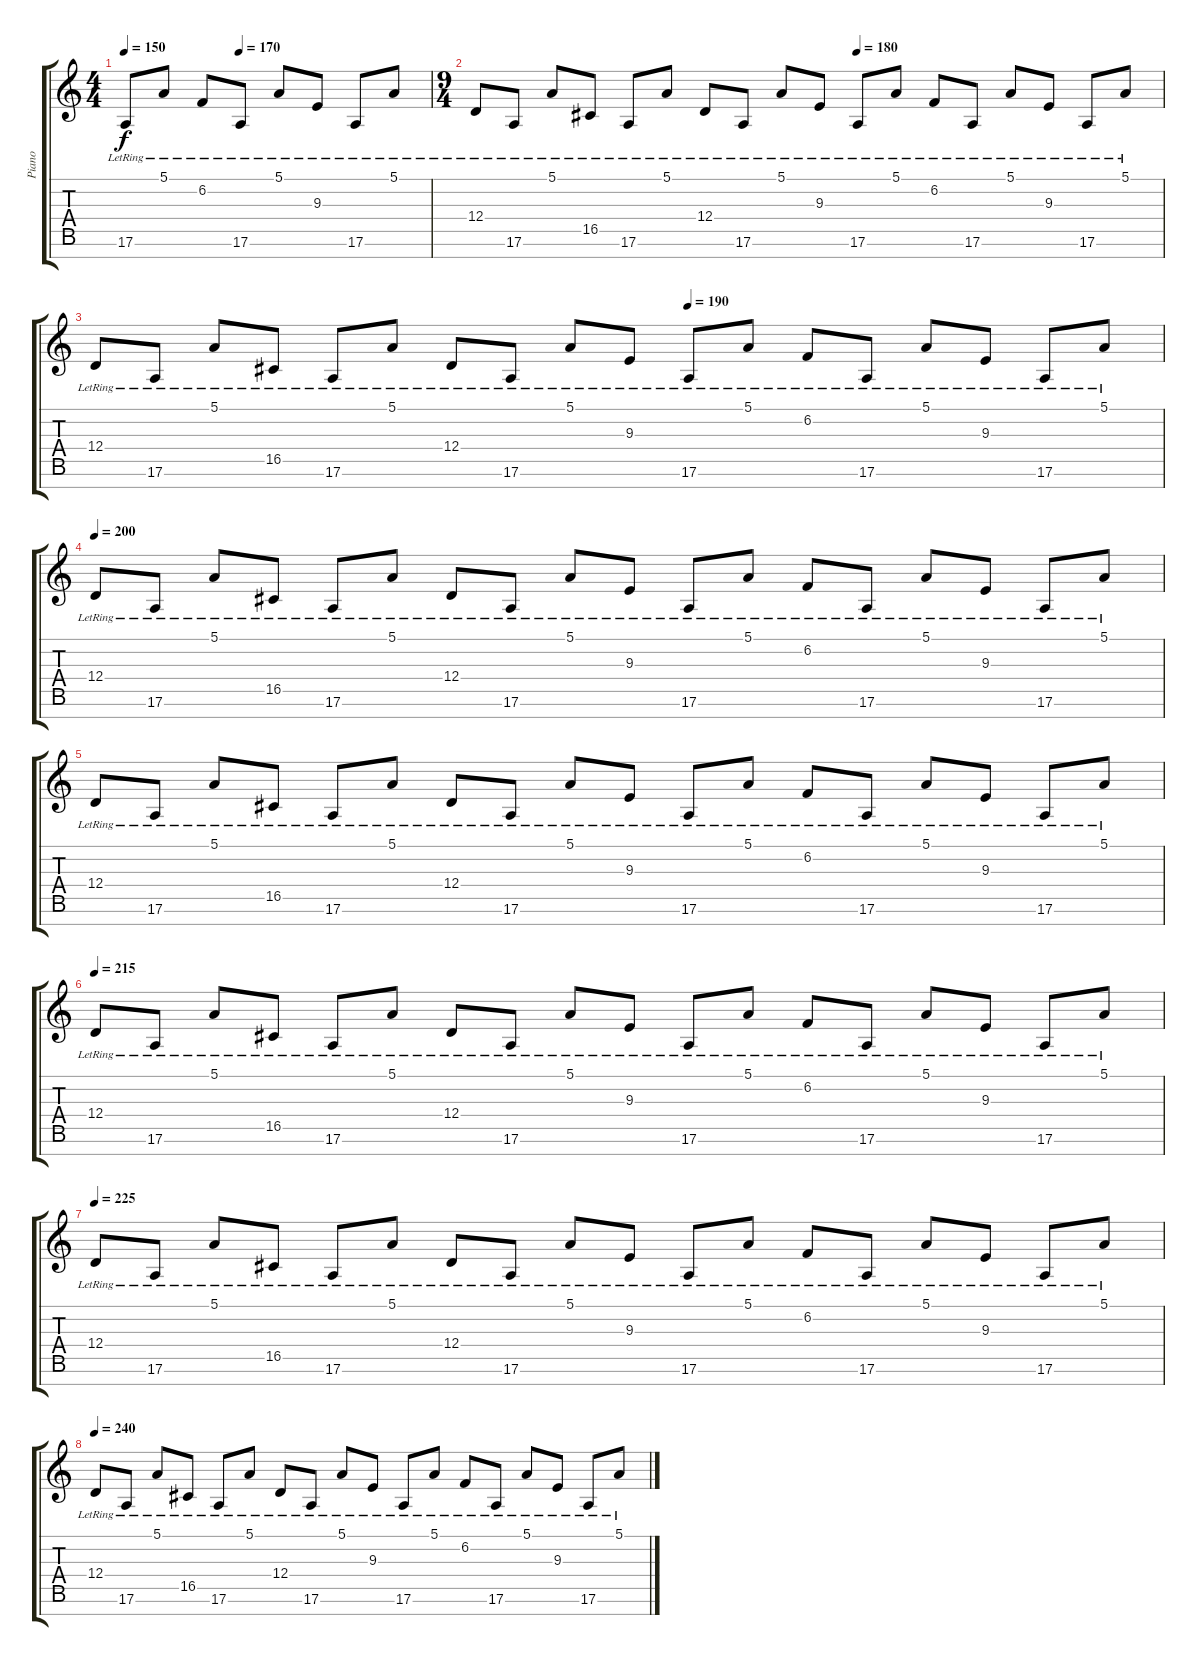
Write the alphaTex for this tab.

\track ("Piano" "Piano") {instrument acousticgrandpiano}
\staff {score tabs}
\tuning (E4 B3 G3 D3 A2 E2 B1) {hide}
\ts (4 4)
\tempo 150
\tempo (170 0.375)
\clef g2
\ks c
17.6{lr}.8{dy f} 5.1{lr}.8 6.2{lr}.8 17.6{lr}.8 5.1{lr}.8 9.3{lr}.8 17.6{lr}.8 5.1{lr}.8 |
\ts (9 4)
\tempo (180 0.5555555555555556)
12.4{lr}.8 17.6{lr}.8 5.1{lr}.8 16.5{lr}.8 17.6{lr}.8 5.1{lr}.8 12.4{lr}.8 17.6{lr}.8 5.1{lr}.8 9.3{lr}.8 17.6{lr}.8 5.1{lr}.8 6.2{lr}.8 17.6{lr}.8 5.1{lr}.8 9.3{lr}.8 17.6{lr}.8 5.1{lr}.8 |
\tempo (190 0.5555555555555556)
12.4{lr}.8 17.6{lr}.8 5.1{lr}.8 16.5{lr}.8 17.6{lr}.8 5.1{lr}.8 12.4{lr}.8 17.6{lr}.8 5.1{lr}.8 9.3{lr}.8 17.6{lr}.8 5.1{lr}.8 6.2{lr}.8 17.6{lr}.8 5.1{lr}.8 9.3{lr}.8 17.6{lr}.8 5.1{lr}.8 |
\tempo 200
12.4{lr}.8 17.6{lr}.8 5.1{lr}.8 16.5{lr}.8 17.6{lr}.8 5.1{lr}.8 12.4{lr}.8 17.6{lr}.8 5.1{lr}.8 9.3{lr}.8 17.6{lr}.8 5.1{lr}.8 6.2{lr}.8 17.6{lr}.8 5.1{lr}.8 9.3{lr}.8 17.6{lr}.8 5.1{lr}.8 |
12.4{lr}.8 17.6{lr}.8 5.1{lr}.8 16.5{lr}.8 17.6{lr}.8 5.1{lr}.8 12.4{lr}.8 17.6{lr}.8 5.1{lr}.8 9.3{lr}.8 17.6{lr}.8 5.1{lr}.8 6.2{lr}.8 17.6{lr}.8 5.1{lr}.8 9.3{lr}.8 17.6{lr}.8 5.1{lr}.8 |
\tempo 215
12.4{lr}.8 17.6{lr}.8 5.1{lr}.8 16.5{lr}.8 17.6{lr}.8 5.1{lr}.8 12.4{lr}.8 17.6{lr}.8 5.1{lr}.8 9.3{lr}.8 17.6{lr}.8 5.1{lr}.8 6.2{lr}.8 17.6{lr}.8 5.1{lr}.8 9.3{lr}.8 17.6{lr}.8 5.1{lr}.8 |
\tempo 225
12.4{lr}.8 17.6{lr}.8 5.1{lr}.8 16.5{lr}.8 17.6{lr}.8 5.1{lr}.8 12.4{lr}.8 17.6{lr}.8 5.1{lr}.8 9.3{lr}.8 17.6{lr}.8 5.1{lr}.8 6.2{lr}.8 17.6{lr}.8 5.1{lr}.8 9.3{lr}.8 17.6{lr}.8 5.1{lr}.8 |
\tempo 240
12.4{lr}.8 17.6{lr}.8 5.1{lr}.8 16.5{lr}.8 17.6{lr}.8 5.1{lr}.8 12.4{lr}.8 17.6{lr}.8 5.1{lr}.8 9.3{lr}.8 17.6{lr}.8 5.1{lr}.8 6.2{lr}.8 17.6{lr}.8 5.1{lr}.8 9.3{lr}.8 17.6{lr}.8 5.1{lr}.8
